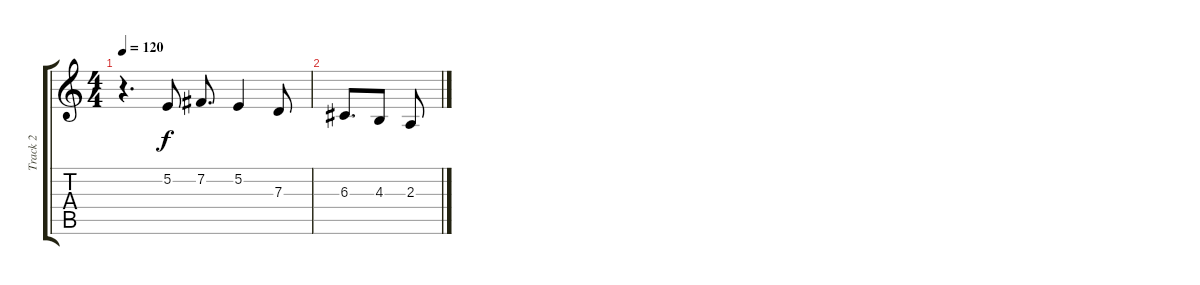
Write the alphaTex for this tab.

\track ("Track 2" "Track 2") {instrument brightacousticpiano}
\staff {score tabs}
\tuning (E4 B3 G3 D3 A2 E2) {hide}
\ts (4 4)
\tempo 120
\clef g2
\ks c
r.4{d dy f} 5.2.8 7.2.8{d} 5.2.4 7.3.8 |
6.3.8{d} 4.3.8 2.3.8
